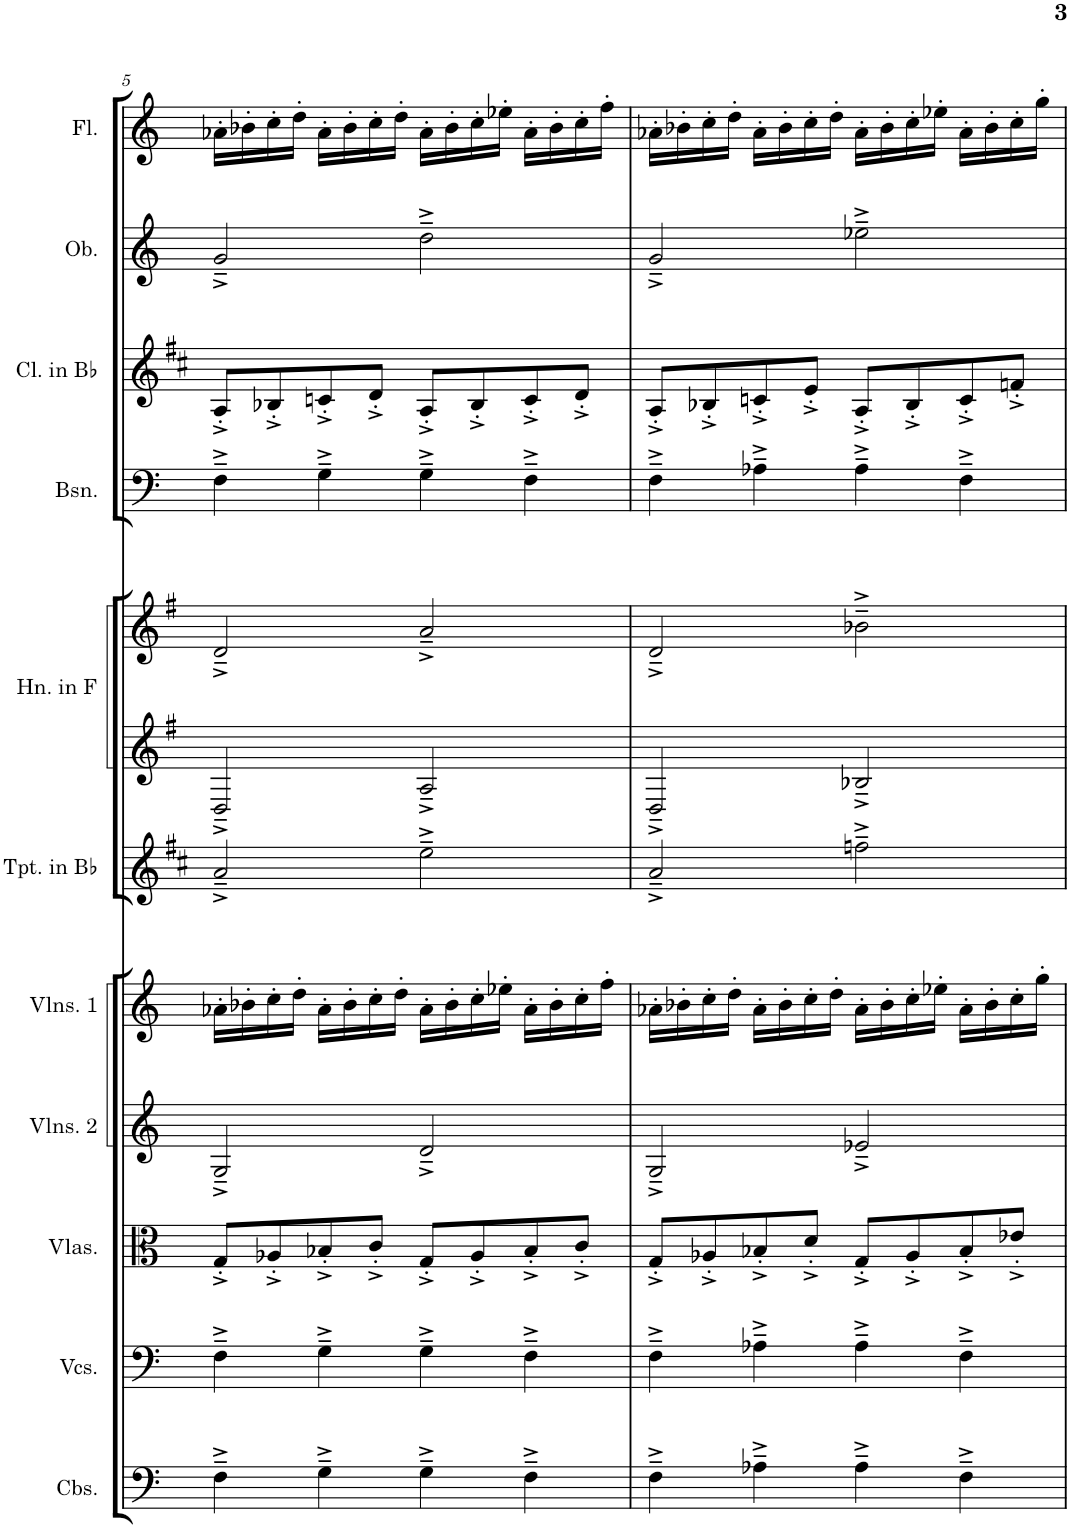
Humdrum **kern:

**kern	**kern	**kern	**kern	**kern	**kern	**kern	**kern	**kern	**kern	**kern	**kern
*part11	*part10	*part9	*part8	*part7	*part6	*part5	*part5	*part4	*part3	*part2	*part1
*staff12	*staff11	*staff10	*staff9	*staff8	*staff7	*staff6	*staff5	*staff4	*staff3	*staff2	*staff1
*I"Contrabasses	*I"Violoncellos	*I"Violas	*I"Violins 2	*I"Violins 1	*I"Trumpets in Bb	*I"Horns in F	*	*I"Bassoons	*I"Clarinets in Bb	*I"Oboes	*I"Flutes
*I'Cbs.	*I'Vcs.	*I'Vlas.	*I'Vlns. 2	*I'Vlns. 1	*I'Tpt. in Bb	*I'Hn. in F	*	*I'Bsn.	*I'Cl. in Bb	*I'Ob.	*I'Fl.
!!LO:PB:g=z
*clefF4	*clefF4	*clefC3	*clefG2	*clefG2	*clefG2	*clefG2	*clefG2	*clefF4	*clefG2	*clefG2	*clefG2
*Trd7c12	*	*	*	*	*Trd1c2	*Trd4c7	*Trd4c7	*	*Trd1c2	*	*
*k[]	*k[]	*k[]	*k[]	*k[]	*k[f#c#]	*k[f#]	*k[f#]	*k[]	*k[f#c#]	*k[]	*k[]
*M4/4	*M4/4	*M4/4	*M4/4	*M4/4	*M4/4	*M4/4	*M4/4	*M4/4	*M4/4	*M4/4	*M4/4
=5	=5	=5	=5	=5	=5	=5	=5	=5	=5	=5	=5
4F~^\	4F~^\	8G'^/L	2G~^/	16a-X'\LL	2a~^/	2D~^/	2d~^/	4F~^\	8A'^/L	2g~^/	16a-X'\LL
.	.	.	.	16b-X'\	.	.	.	.	.	.	16b-X'\
.	.	8A-X'^/	.	16cc'\	.	.	.	.	8B-X'^/	.	16cc'\
.	.	.	.	16dd'\JJ	.	.	.	.	.	.	16dd'\JJ
4G~^\	4G~^\	8B-X'^/	.	16a-'\LL	.	.	.	4G~^\	8cn'^/	.	16a-'\LL
.	.	.	.	16b-'\	.	.	.	.	.	.	16b-'\
.	.	8c'^/J	.	16cc'\	.	.	.	.	8d'^/J	.	16cc'\
.	.	.	.	16dd'\JJ	.	.	.	.	.	.	16dd'\JJ
4G~^\	4G~^\	8G'^/L	2d~^/	16a-'\LL	2ee~^\	2A~^/	2a~^/	4G~^\	8A'^/L	2dd~^\	16a-'\LL
.	.	.	.	16b-'\	.	.	.	.	.	.	16b-'\
.	.	8A-'^/	.	16cc'\	.	.	.	.	8B-'^/	.	16cc'\
.	.	.	.	16ee-X'\JJ	.	.	.	.	.	.	16ee-X'\JJ
4F~^\	4F~^\	8B-'^/	.	16a-'\LL	.	.	.	4F~^\	8c'^/	.	16a-'\LL
.	.	.	.	16b-'\	.	.	.	.	.	.	16b-'\
.	.	8c'^/J	.	16cc'\	.	.	.	.	8d'^/J	.	16cc'\
.	.	.	.	16ff'\JJ	.	.	.	.	.	.	16ff'\JJ
=6	=6	=6	=6	=6	=6	=6	=6	=6	=6	=6	=6
4F~^\	4F~^\	8G'^/L	2G~^/	16a-X'\LL	2a~^/	2D~^/	2d~^/	4F~^\	8A'^/L	2g~^/	16a-X'\LL
.	.	.	.	16b-X'\	.	.	.	.	.	.	16b-X'\
.	.	8A-X'^/	.	16cc'\	.	.	.	.	8B-X'^/	.	16cc'\
.	.	.	.	16dd'\JJ	.	.	.	.	.	.	16dd'\JJ
4A-X~^\	4A-X~^\	8B-X'^/	.	16a-'\LL	.	.	.	4A-X~^\	8cn'^/	.	16a-'\LL
.	.	.	.	16b-'\	.	.	.	.	.	.	16b-'\
.	.	8d'^/J	.	16cc'\	.	.	.	.	8e'^/J	.	16cc'\
.	.	.	.	16dd'\JJ	.	.	.	.	.	.	16dd'\JJ
4A-~^\	4A-~^\	8G'^/L	2e-X~^/	16a-'\LL	2ffn~^\	2B-X~^/	2b-X~^\	4A-~^\	8A'^/L	2ee-X~^\	16a-'\LL
.	.	.	.	16b-'\	.	.	.	.	.	.	16b-'\
.	.	8A-'^/	.	16cc'\	.	.	.	.	8B-'^/	.	16cc'\
.	.	.	.	16ee-X'\JJ	.	.	.	.	.	.	16ee-X'\JJ
4F~^\	4F~^\	8B-'^/	.	16a-'\LL	.	.	.	4F~^\	8c'^/	.	16a-'\LL
.	.	.	.	16b-'\	.	.	.	.	.	.	16b-'\
.	.	8e-X'^/J	.	16cc'\	.	.	.	.	8fn'^/J	.	16cc'\
.	.	.	.	16gg'\JJ	.	.	.	.	.	.	16gg'\JJ
=	=	=	=	=	=	=	=	=	=	=	=
*-	*-	*-	*-	*-	*-	*-	*-	*-	*-	*-	*-
